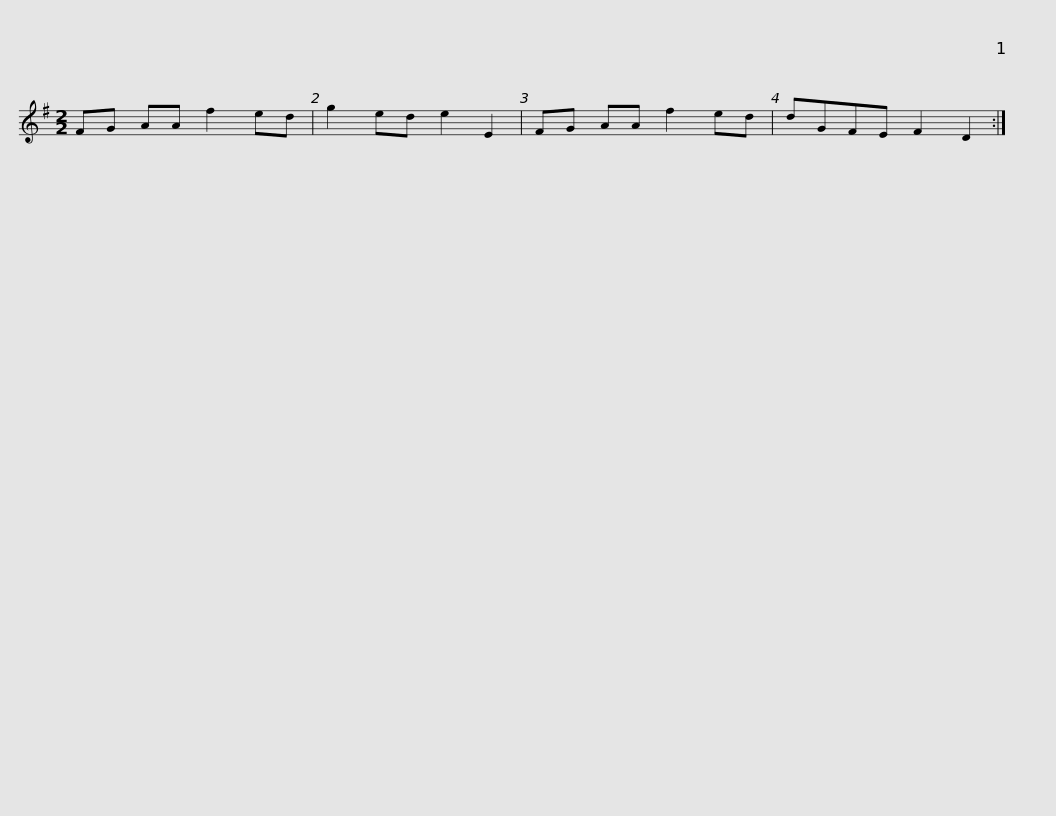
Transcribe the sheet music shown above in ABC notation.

X:1
L:1/8
M:2/2
I:linebreak $
K:G
V:1 treble
V:1
 FG AA f2 ed | g2 ed e2 E2 | FG AA f2 ed | dGFE F2 D2 :| %4
